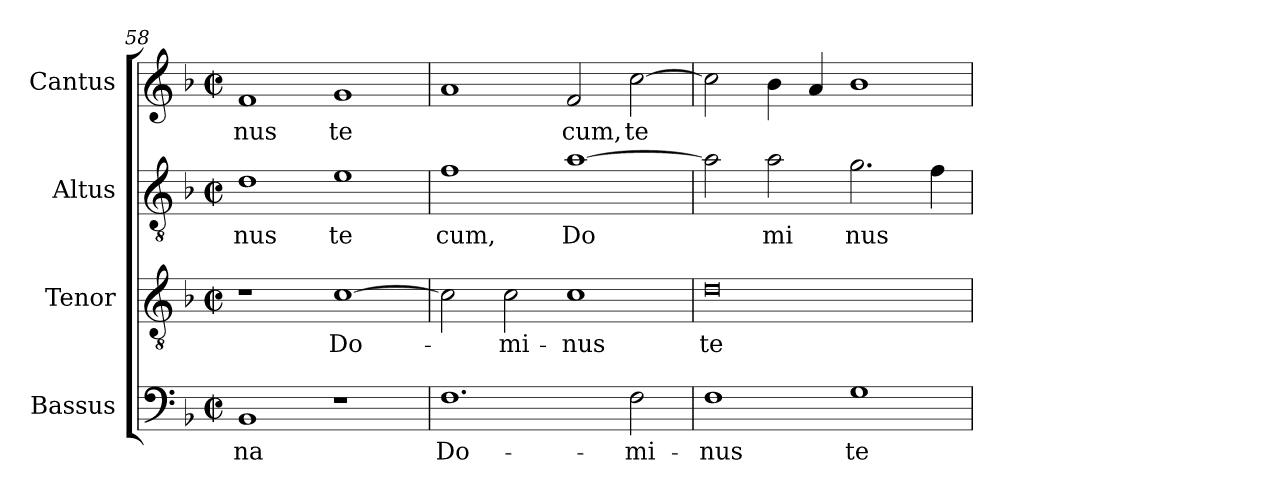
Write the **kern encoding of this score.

**kern	**text	**kern	**text	**kern	**text	**kern	**text
*part4	*part4	*part3	*part3	*part2	*part2	*part1	*part1
*staff4	*staff4	*staff3	*staff3	*staff2	*staff2	*staff1	*staff1
*I"Bassus	*	*I"Tenor	*	*I"Altus	*	*I"Cantus	*
*clefF4	*	*clefGv2	*	*clefGv2	*	*clefG2	*
*k[b-]	*	*k[b-]	*	*k[b-]	*	*k[b-]	*
*F:	*	*F:	*	*F:	*	*F:	*
*M2/2	*	*M2/2	*	*M2/2	*	*M2/2	*
*met(c|)	*	*met(c|)	*	*met(c|)	*	*met(c|)	*
=58	=58	=58	=58	=58	=58	=58	=58
!	!LO:LY:b:cj	!	!	!	!LO:LY:b:cj	!	!LO:LY:b:cj
1BB-	na	1r	.	1d	nus	1f	nus
!	!	!	!LO:LY:b:cj	!	!LO:LY:b:cj	!	!LO:LY:b:cj
1r	.	[>1c	Do-	1e	te	1g	te
=59	=59	=59	=59	=59	=59	=59	=59
!	!LO:LY:b:cj	!	!	!	!LO:LY:b:cj	!	!
1.F	Do-	2c\]	.	1f	cum,	1a	.
!	!	!	!LO:LY:b:cj	!	!	!	!
.	.	2c\	-mi-	.	.	.	.
!	!	!	!LO:LY:b:cj	!	!LO:LY:b:cj	!	!LO:LY:b:cj
.	.	1c	-nus	[>1a	Do	2f/	cum,
!	!LO:LY:b:cj	!	!	!	!	!	!LO:LY:b:cj
2F\	-mi-	.	.	.	.	[>2cc\	te
=60	=60	=60	=60	=60	=60	=60	=60
!	!LO:LY:b:cj	!	!LO:LY:b:cj	!	!	!	!
1F	-nus	0d	te-	2a\]	.	2cc\]	.
!	!	!	!	!	!LO:LY:b:cj	!	!
.	.	.	.	2a\	mi	4b-\	.
.	.	.	.	.	.	4a/	.
!	!LO:LY:b:cj	!	!	!	!LO:LY:b	!	!
1G	te-	.	.	2.g\	nus	1b-	.
.	.	.	.	4f\	.	.	.
=	=	=	=	=	=	=	=
*-	*-	*-	*-	*-	*-	*-	*-
